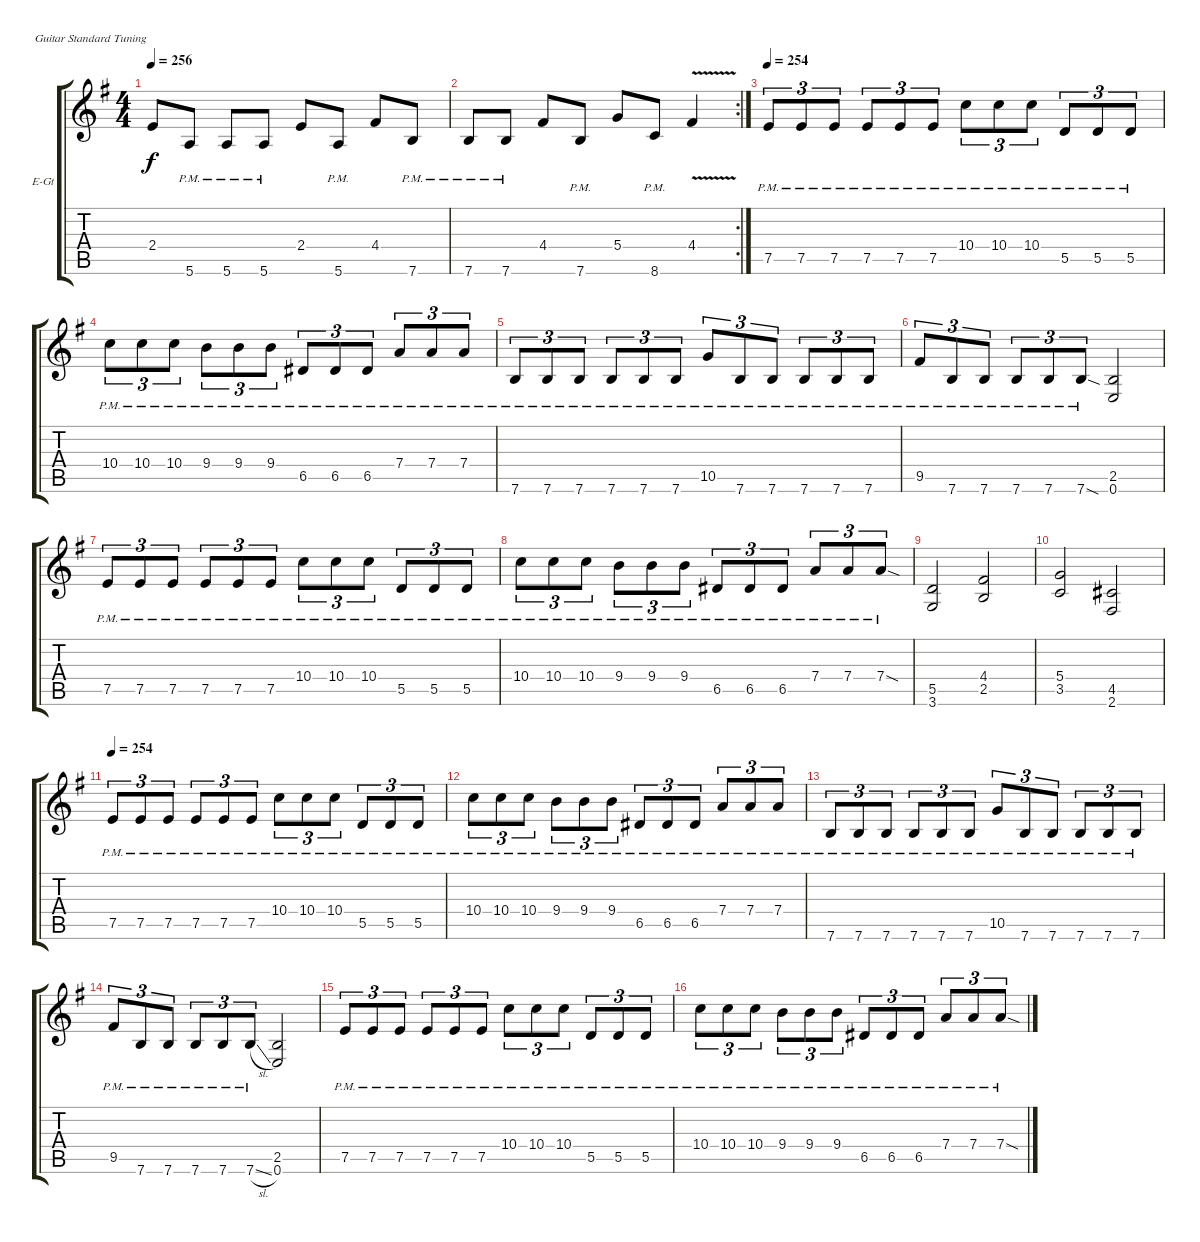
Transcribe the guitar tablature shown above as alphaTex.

\bracketExtendMode groupsimilarinstruments
\firstSystemTrackNameOrientation horizontal
\otherSystemsTrackNameOrientation horizontal
\track ("Gtr. II - Jason Gobel (Distortion)" "E-Gt") {instrument distortionguitar}
\staff {score tabs}
\tuning (E4 B3 G3 D3 A2 E2)
\ts (4 4)
\tempo 256
\clef g2
\ks g
2.4.8{dy f} 5.6{pm}.8 5.6{pm}.8 5.6{pm}.8 2.4.8 5.6{pm}.8 4.4.8 7.6{pm}.8 |
\rc 2
7.6{pm}.8 7.6{pm}.8 4.4.8 7.6{pm}.8 5.4.8 8.6{pm}.8 4.4{v}.4 |
\tempo 254
7.5{pm}.8{tu (3 2)} 7.5{pm}.8{tu (3 2)} 7.5{pm}.8{tu (3 2)} 7.5{pm}.8{tu (3 2)} 7.5{pm}.8{tu (3 2)} 7.5{pm}.8{tu (3 2)} 10.4{pm}.8{tu (3 2)} 10.4{pm}.8{tu (3 2)} 10.4{pm}.8{tu (3 2)} 5.5{pm}.8{tu (3 2)} 5.5{pm}.8{tu (3 2)} 5.5{pm}.8{tu (3 2)} |
10.4{pm}.8{tu (3 2)} 10.4{pm}.8{tu (3 2)} 10.4{pm}.8{tu (3 2)} 9.4{pm}.8{tu (3 2)} 9.4{pm}.8{tu (3 2)} 9.4{pm}.8{tu (3 2)} 6.5{pm}.8{tu (3 2)} 6.5{pm}.8{tu (3 2)} 6.5{pm}.8{tu (3 2)} 7.4{pm}.8{tu (3 2)} 7.4{pm}.8{tu (3 2)} 7.4{pm}.8{tu (3 2)} |
7.6{pm}.8{tu (3 2)} 7.6{pm}.8{tu (3 2)} 7.6{pm}.8{tu (3 2)} 7.6{pm}.8{tu (3 2)} 7.6{pm}.8{tu (3 2)} 7.6{pm}.8{tu (3 2)} 10.5{pm}.8{tu (3 2)} 7.6{pm}.8{tu (3 2)} 7.6{pm}.8{tu (3 2)} 7.6{pm}.8{tu (3 2)} 7.6{pm}.8{tu (3 2)} 7.6{pm}.8{tu (3 2)} |
9.5{pm}.8{tu (3 2)} 7.6{pm}.8{tu (3 2)} 7.6{pm}.8{tu (3 2)} 7.6{pm}.8{tu (3 2)} 7.6{pm}.8{tu (3 2)} 7.6{sod pm}.8{tu (3 2)} (2.5 0.6).2 |
7.5{pm}.8{tu (3 2)} 7.5{pm}.8{tu (3 2)} 7.5{pm}.8{tu (3 2)} 7.5{pm}.8{tu (3 2)} 7.5{pm}.8{tu (3 2)} 7.5{pm}.8{tu (3 2)} 10.4{pm}.8{tu (3 2)} 10.4{pm}.8{tu (3 2)} 10.4{pm}.8{tu (3 2)} 5.5{pm}.8{tu (3 2)} 5.5{pm}.8{tu (3 2)} 5.5{pm}.8{tu (3 2)} |
10.4{pm}.8{tu (3 2)} 10.4{pm}.8{tu (3 2)} 10.4{pm}.8{tu (3 2)} 9.4{pm}.8{tu (3 2)} 9.4{pm}.8{tu (3 2)} 9.4{pm}.8{tu (3 2)} 6.5{pm}.8{tu (3 2)} 6.5{pm}.8{tu (3 2)} 6.5{pm}.8{tu (3 2)} 7.4{pm}.8{tu (3 2)} 7.4{pm}.8{tu (3 2)} 7.4{sod pm}.8{tu (3 2)} |
(5.5 3.6).2 (4.4 2.5).2 |
(5.4 3.5).2 (4.5 2.6).2 |
\tempo 254
7.5{pm}.8{tu (3 2)} 7.5{pm}.8{tu (3 2)} 7.5{pm}.8{tu (3 2)} 7.5{pm}.8{tu (3 2)} 7.5{pm}.8{tu (3 2)} 7.5{pm}.8{tu (3 2)} 10.4{pm}.8{tu (3 2)} 10.4{pm}.8{tu (3 2)} 10.4{pm}.8{tu (3 2)} 5.5{pm}.8{tu (3 2)} 5.5{pm}.8{tu (3 2)} 5.5{pm}.8{tu (3 2)} |
10.4{pm}.8{tu (3 2)} 10.4{pm}.8{tu (3 2)} 10.4{pm}.8{tu (3 2)} 9.4{pm}.8{tu (3 2)} 9.4{pm}.8{tu (3 2)} 9.4{pm}.8{tu (3 2)} 6.5{pm}.8{tu (3 2)} 6.5{pm}.8{tu (3 2)} 6.5{pm}.8{tu (3 2)} 7.4{pm}.8{tu (3 2)} 7.4{pm}.8{tu (3 2)} 7.4{pm}.8{tu (3 2)} |
7.6{pm}.8{tu (3 2)} 7.6{pm}.8{tu (3 2)} 7.6{pm}.8{tu (3 2)} 7.6{pm}.8{tu (3 2)} 7.6{pm}.8{tu (3 2)} 7.6{pm}.8{tu (3 2)} 10.5{pm}.8{tu (3 2)} 7.6{pm}.8{tu (3 2)} 7.6{pm}.8{tu (3 2)} 7.6{pm}.8{tu (3 2)} 7.6{pm}.8{tu (3 2)} 7.6{pm}.8{tu (3 2)} |
9.5{pm}.8{tu (3 2)} 7.6{pm}.8{tu (3 2)} 7.6{pm}.8{tu (3 2)} 7.6{pm}.8{tu (3 2)} 7.6{pm}.8{tu (3 2)} 7.6{sl pm}.8{tu (3 2)} (2.5 0.6).2 |
7.5{pm}.8{tu (3 2)} 7.5{pm}.8{tu (3 2)} 7.5{pm}.8{tu (3 2)} 7.5{pm}.8{tu (3 2)} 7.5{pm}.8{tu (3 2)} 7.5{pm}.8{tu (3 2)} 10.4{pm}.8{tu (3 2)} 10.4{pm}.8{tu (3 2)} 10.4{pm}.8{tu (3 2)} 5.5{pm}.8{tu (3 2)} 5.5{pm}.8{tu (3 2)} 5.5{pm}.8{tu (3 2)} |
10.4{pm}.8{tu (3 2)} 10.4{pm}.8{tu (3 2)} 10.4{pm}.8{tu (3 2)} 9.4{pm}.8{tu (3 2)} 9.4{pm}.8{tu (3 2)} 9.4{pm}.8{tu (3 2)} 6.5{pm}.8{tu (3 2)} 6.5{pm}.8{tu (3 2)} 6.5{pm}.8{tu (3 2)} 7.4{pm}.8{tu (3 2)} 7.4{pm}.8{tu (3 2)} 7.4{sod pm}.8{tu (3 2)}
